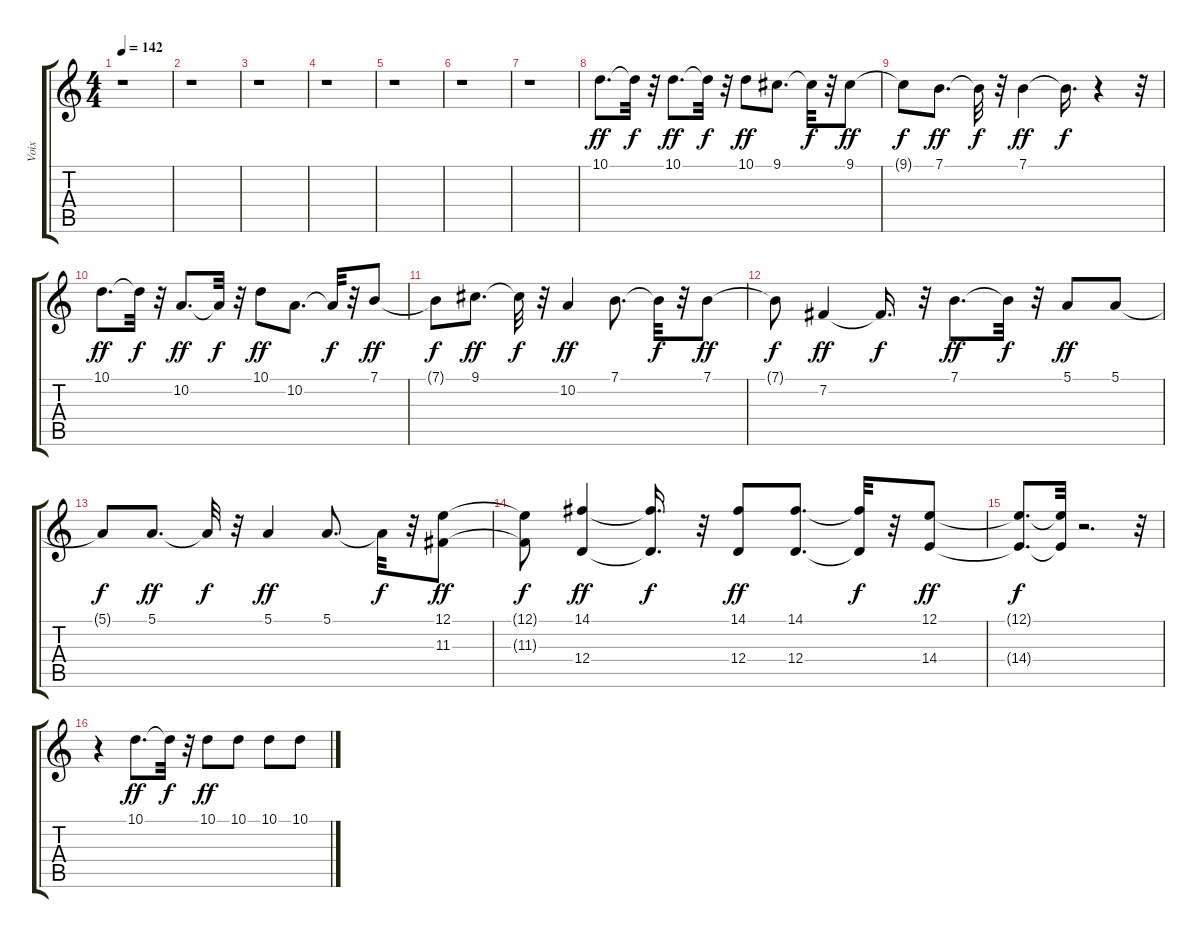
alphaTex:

\track ("Voix" "Voix") {instrument lead6voice}
\staff {score tabs}
\tuning (E4 B3 G3 D3 A2 E2) {hide}
\ts (4 4)
\tempo 142
\clef g2
\ks c
r.1{dy f} |
r.1 |
r.1 |
r.1 |
r.1 |
r.1 |
r.1 |
10.1.8{d dy ff} 10.1{t}.32{dy f} r.32 10.1.8{d dy ff} 10.1{t}.32{dy f} r.32 10.1.8{dy ff} 9.1.8{d} 9.1{t}.32{dy f} r.32 9.1.8{dy ff} |
9.1{t}.8{dy f} 7.1.8{d dy ff} 7.1{t}.32{dy f} r.32 7.1.4{dy ff} 7.1{t}.16{d dy f} r.4 r.32 |
10.1.8{d dy ff} 10.1{t}.32{dy f} r.32 10.2.8{d dy ff} 10.2{t}.32{dy f} r.32 10.1.8{dy ff} 10.2.8{d} 10.2{t}.32{dy f} r.32 7.1.8{dy ff} |
7.1{t}.8{dy f} 9.1.8{d dy ff} 9.1{t}.32{dy f} r.32 10.2.4{dy ff} 7.1.8{d} 7.1{t}.32{dy f} r.32 7.1.8{dy ff} |
7.1{t}.8{dy f} 7.2.4{dy ff} 7.2{t}.16{d dy f} r.32 7.1.8{d dy ff} 7.1{t}.32{dy f} r.32 5.1.8{dy ff} 5.1.8 |
5.1{t}.8{dy f} 5.1.8{d dy ff} 5.1{t}.32{dy f} r.32 5.1.4{dy ff} 5.1.8{d} 5.1{t}.32{dy f} r.32 (12.1 11.3).8{dy ff} |
(12.1{t} 11.3{t}).8{dy f} (14.1 12.4).4{dy ff} (14.1{t} 12.4{t}).16{d dy f} r.32 (14.1 12.4).8{dy ff} (14.1 12.4).8{d} (14.1{t} 12.4{t}).32{dy f} r.32 (12.1 14.4).8{dy ff} |
(12.1{t} 14.4{t}).8{d dy f} (12.1{t} 14.4{t}).32 r.2{d} r.32 |
r.4 10.1.8{d dy ff} 10.1{t}.32{dy f} r.32 10.1.8{dy ff} 10.1.8 10.1.8 10.1.8
